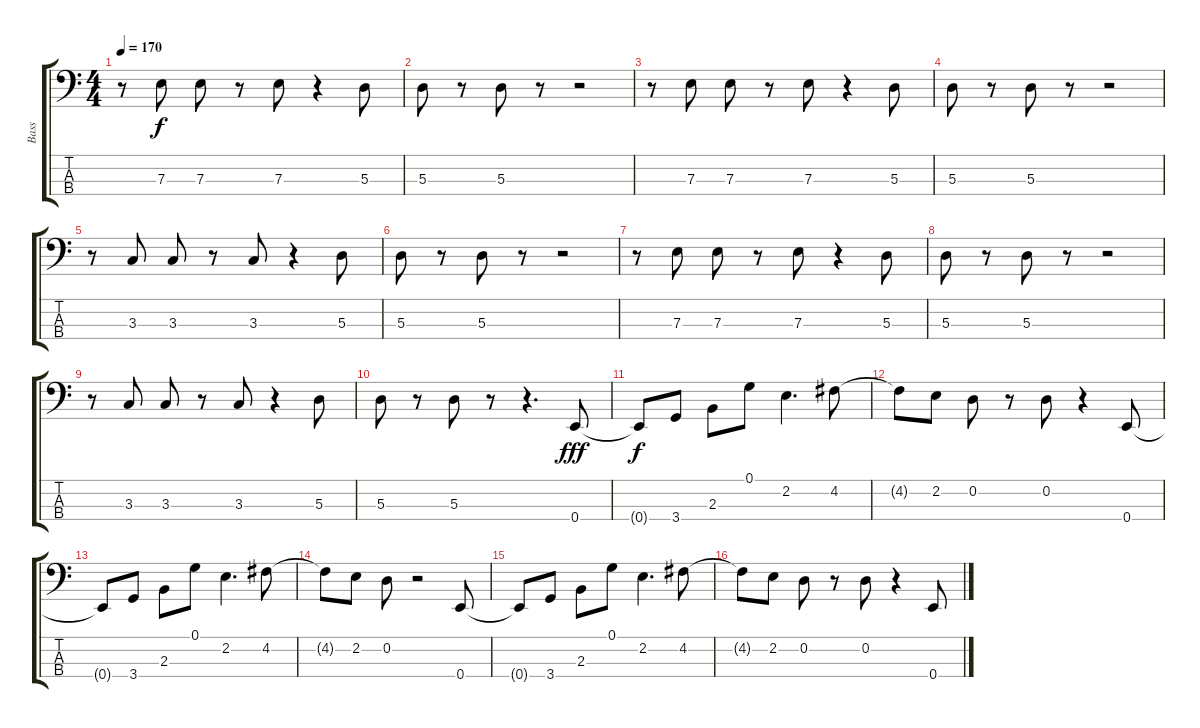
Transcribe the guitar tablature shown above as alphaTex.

\track ("Bass" "Bass") {instrument electricbasspick}
\staff {score tabs}
\tuning (G2 D2 A1 E1) {hide}
\ts (4 4)
\tempo 170
\clef f4
\ks c
r.8{dy f} 7.3.8 7.3.8 r.8 7.3.8 r.4 5.3.8 |
5.3.8 r.8 5.3.8 r.8 r.2 |
r.8 7.3.8 7.3.8 r.8 7.3.8 r.4 5.3.8 |
5.3.8 r.8 5.3.8 r.8 r.2 |
r.8 3.3.8 3.3.8 r.8 3.3.8 r.4 5.3.8 |
5.3.8 r.8 5.3.8 r.8 r.2 |
r.8 7.3.8 7.3.8 r.8 7.3.8 r.4 5.3.8 |
5.3.8 r.8 5.3.8 r.8 r.2 |
r.8 3.3.8 3.3.8 r.8 3.3.8 r.4 5.3.8 |
5.3.8 r.8 5.3.8 r.8 r.4{d} 0.4.8{dy fff} |
0.4{t}.8{dy f} 3.4.8 2.3.8 0.1.8 2.2.4{d} 4.2.8 |
4.2{t}.8 2.2.8 0.2.8 r.8 0.2.8 r.4 0.4.8 |
0.4{t}.8 3.4.8 2.3.8 0.1.8 2.2.4{d} 4.2.8 |
4.2{t}.8 2.2.8 0.2.8 r.2 0.4.8{volume 13} |
0.4{t}.8 3.4.8 2.3.8 0.1.8 2.2.4{d} 4.2.8 |
4.2{t}.8 2.2.8 0.2.8 r.8 0.2.8 r.4 0.4.8{volume 10}
